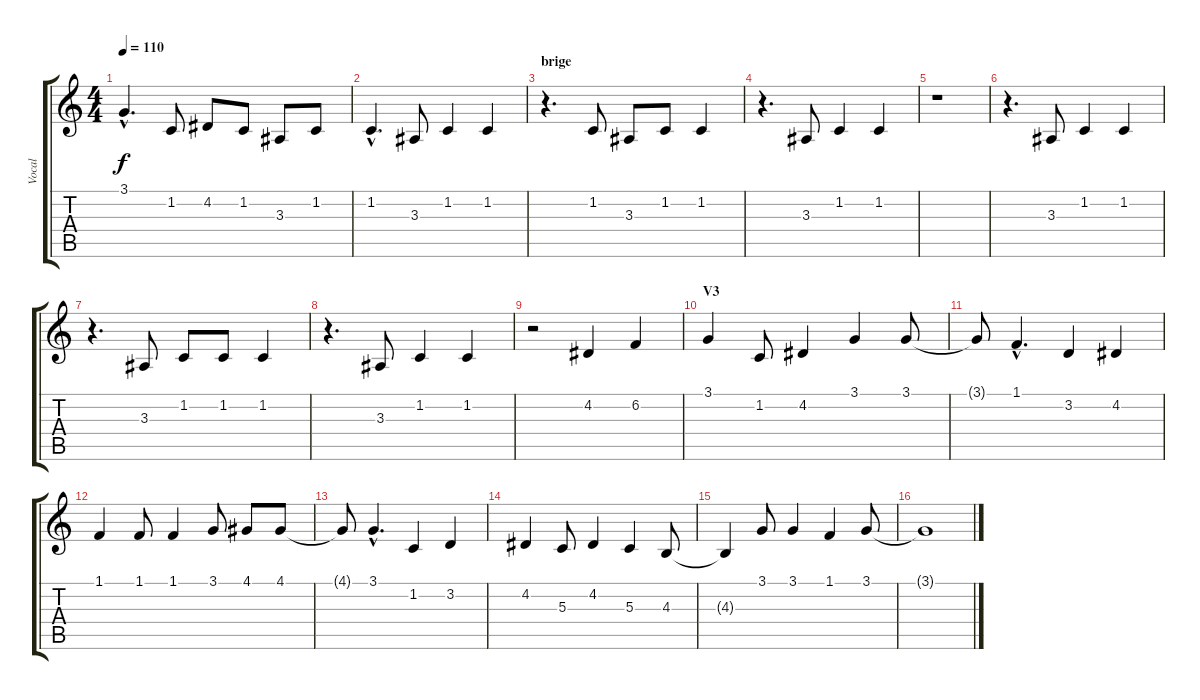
\track ("Vocal" "Vocal") {instrument flute}
\staff {score tabs}
\tuning (E4 B3 G3 D3 A2 E2) {hide}
\ts (4 4)
\tempo 110
\clef g2
\ks c
3.1{hac}.4{d dy f} 1.2.8 4.2.8 1.2.8 3.3.8 1.2.8 |
1.2{hac}.4{d} 3.3.8 1.2.4 1.2.4 |
\section ("" "brige")
r.4{d} 1.2.8 3.3.8 1.2.8 1.2.4 |
r.4{d} 3.3.8 1.2.4 1.2.4 |
r.1 |
r.4{d} 3.3.8 1.2.4 1.2.4 |
r.4{d} 3.3.8 1.2.8 1.2.8 1.2.4 |
r.4{d} 3.3.8 1.2.4 1.2.4 |
r.2 4.2.4 6.2.4 |
\section ("" "V3")
3.1.4 1.2.8 4.2.4 3.1.4 3.1.8 |
3.1{t}.8 1.1{hac}.4{d} 3.2.4 4.2.4 |
1.1.4 1.1.8 1.1.4 3.1.8 4.1.8 4.1.8 |
4.1{t}.8 3.1{hac}.4{d} 1.2.4 3.2.4 |
4.2.4 5.3.8 4.2.4 5.3.4 4.3.8 |
4.3{t}.4 3.1.8 3.1.4 1.1.4 3.1.8 |
3.1{t}.1
